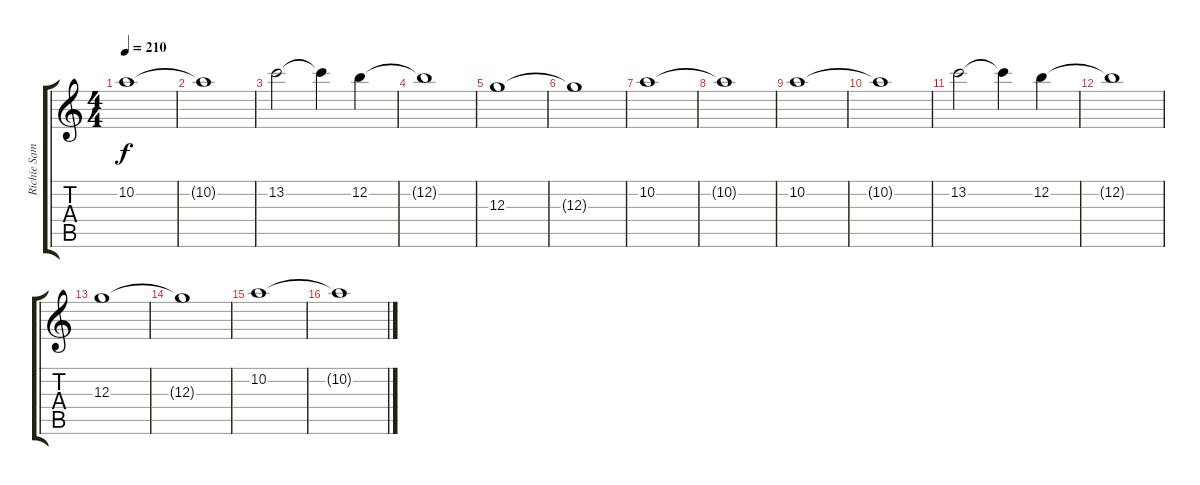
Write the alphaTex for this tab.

\track ("Richie Sambora-2" "Richie Sam") {instrument distortionguitar}
\staff {score tabs}
\tuning (E4 B3 G3 D3 A2 E2) {hide}
\ts (4 4)
\tempo 210
\clef g2
\ks c
10.2.1{dy f} |
10.2{t}.1 |
13.2.2 13.2{t}.4 12.2.4 |
12.2{t}.1 |
12.3.1 |
12.3{t}.1 |
10.2.1 |
10.2{t}.1 |
10.2.1 |
10.2{t}.1 |
13.2.2 13.2{t}.4 12.2.4 |
12.2{t}.1 |
12.3.1 |
12.3{t}.1 |
10.2.1 |
10.2{t}.1
